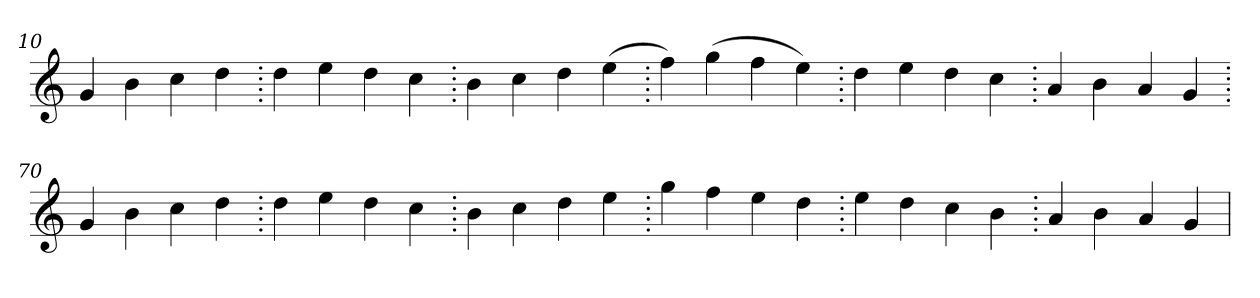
**kern
*part1
*staff1
*clefG2
=10.
4g
4b
4cc
4dd
=20.
4dd
4ee
4dd
4cc
=30.
4b
4cc
4dd
(>4ee
=40.
4ff)
(>4gg
4ff
4ee)
=50.
4dd
4ee
4dd
4cc
=60.
4a
4b
4a
4g
=70.
4g
4b
4cc
4dd
=80.
4dd
4ee
4dd
4cc
=90.
4b
4cc
4dd
4ee
=100.
4gg
4ff
4ee
4dd
=110.
4ee
4dd
4cc
4b
=120.
4a
4b
4a
4g
=
*-
